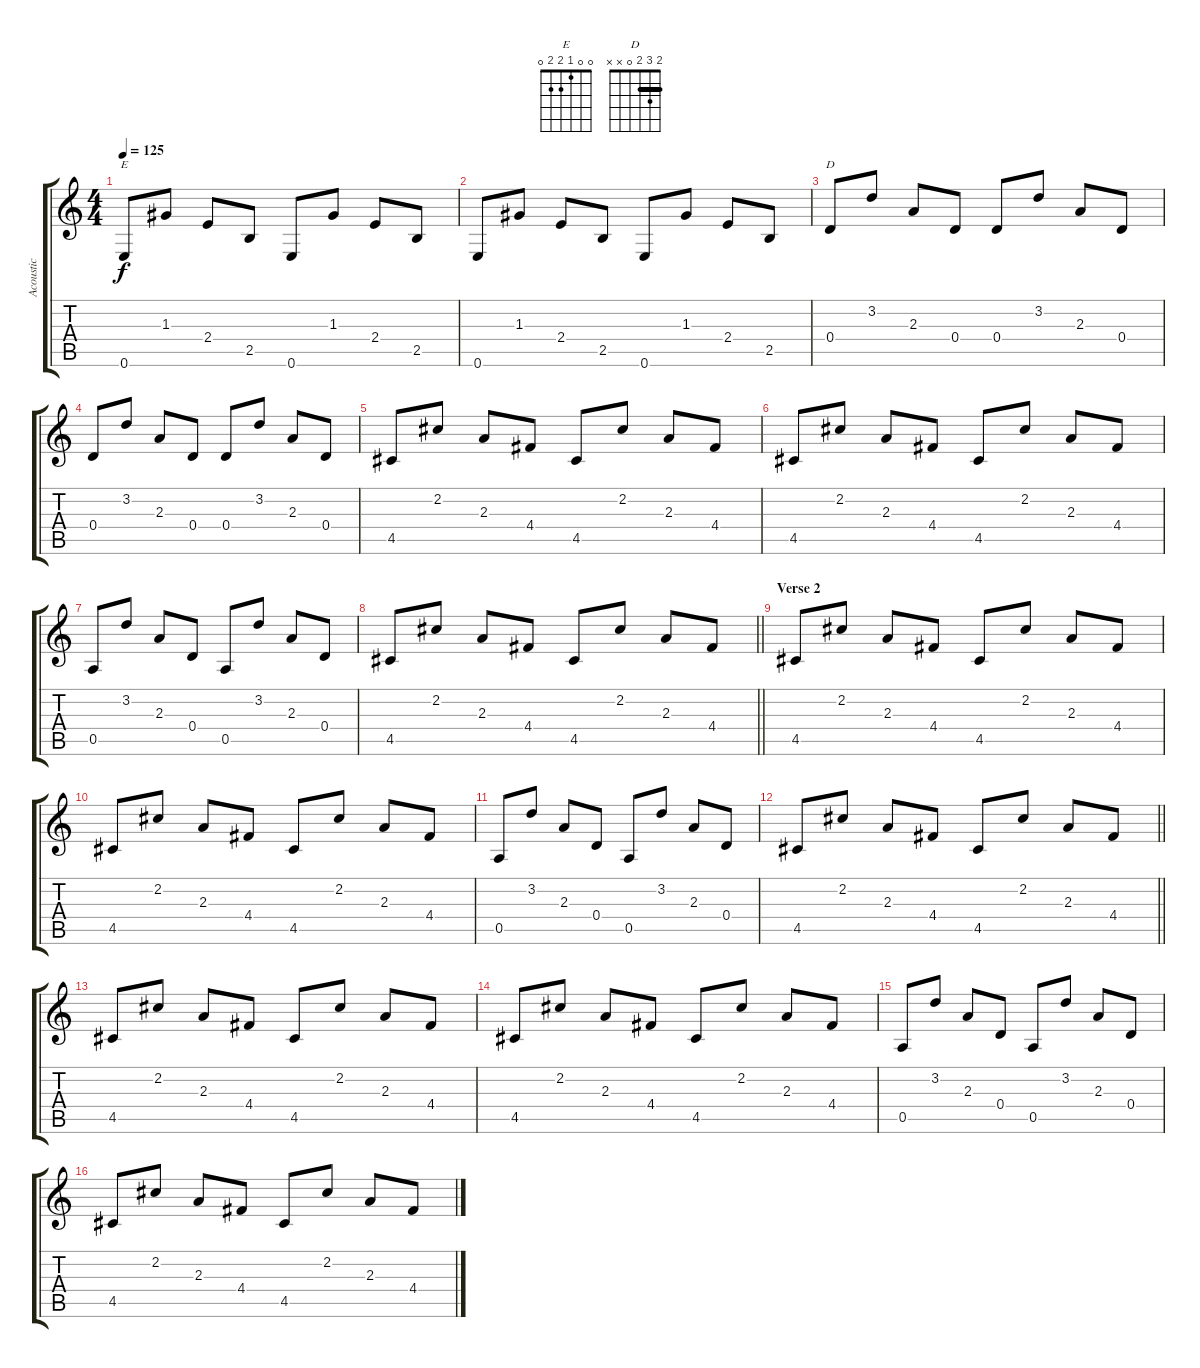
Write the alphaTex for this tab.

\track ("Acoustic" "Acoustic") {instrument acousticguitarsteel}
\staff {score tabs}
\tuning (E4 B3 G3 D3 A2 E2) {hide}
\chord ("E" 0 0 1 2 2 0)
\chord ("D" 2 3 2 0 x x) {barre 2}
\ts (4 4)
\tempo 125
\clef g2
\ks c
0.6.8{ch "E" dy f} 1.3.8 2.4.8 2.5.8 0.6.8 1.3.8 2.4.8 2.5.8 |
0.6.8 1.3.8 2.4.8 2.5.8 0.6.8 1.3.8 2.4.8 2.5.8 |
0.4.8{ch "D"} 3.2.8 2.3.8 0.4.8 0.4.8 3.2.8 2.3.8 0.4.8 |
0.4.8 3.2.8 2.3.8 0.4.8 0.4.8 3.2.8 2.3.8 0.4.8 |
4.5.8 2.2.8 2.3.8 4.4.8 4.5.8 2.2.8 2.3.8 4.4.8 |
4.5.8 2.2.8 2.3.8 4.4.8 4.5.8 2.2.8 2.3.8 4.4.8 |
0.5.8 3.2.8 2.3.8 0.4.8 0.5.8 3.2.8 2.3.8 0.4.8 |
\barLineRight lightlight
4.5.8 2.2.8 2.3.8 4.4.8 4.5.8 2.2.8 2.3.8 4.4.8 |
\section ("" "Verse 2")
4.5.8 2.2.8 2.3.8 4.4.8 4.5.8 2.2.8 2.3.8 4.4.8 |
4.5.8 2.2.8 2.3.8 4.4.8 4.5.8 2.2.8 2.3.8 4.4.8 |
0.5.8 3.2.8 2.3.8 0.4.8 0.5.8 3.2.8 2.3.8 0.4.8 |
\barLineRight lightlight
4.5.8 2.2.8 2.3.8 4.4.8 4.5.8 2.2.8 2.3.8 4.4.8 |
4.5.8 2.2.8 2.3.8 4.4.8 4.5.8 2.2.8 2.3.8 4.4.8 |
4.5.8 2.2.8 2.3.8 4.4.8 4.5.8 2.2.8 2.3.8 4.4.8 |
0.5.8 3.2.8 2.3.8 0.4.8 0.5.8 3.2.8 2.3.8 0.4.8 |
4.5.8 2.2.8 2.3.8 4.4.8 4.5.8 2.2.8 2.3.8 4.4.8
